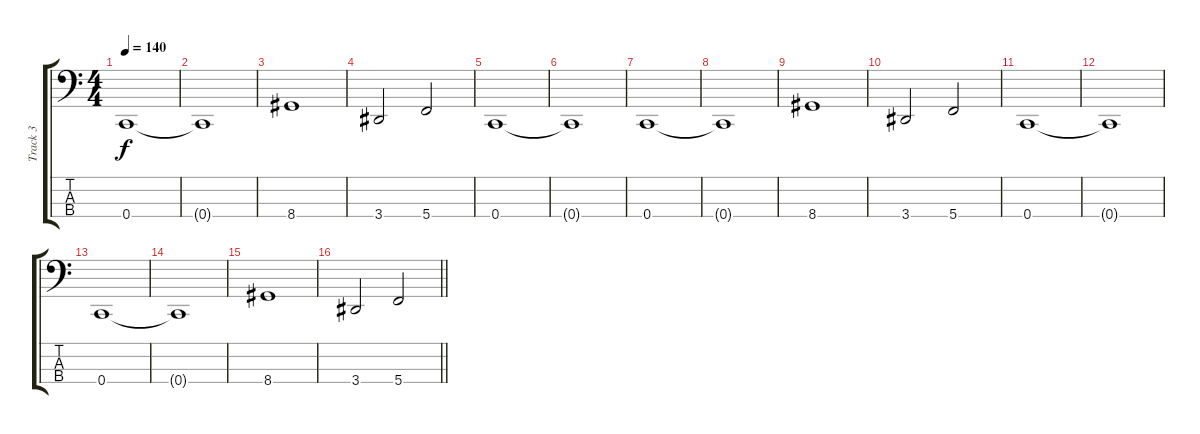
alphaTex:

\track ("Track 3" "Track 3") {instrument electricbasspick}
\staff {score tabs}
\tuning (F2 C2 G1 C1) {hide}
\ts (4 4)
\tempo 140
\clef f4
\ks c
0.4.1{dy f} |
0.4{t}.1 |
8.4.1 |
3.4.2 5.4.2 |
0.4.1 |
0.4{t}.1 |
0.4.1 |
0.4{t}.1 |
8.4.1 |
3.4.2 5.4.2 |
0.4.1 |
0.4{t}.1 |
0.4.1 |
0.4{t}.1 |
8.4.1 |
\barLineRight lightlight
3.4.2 5.4.2
